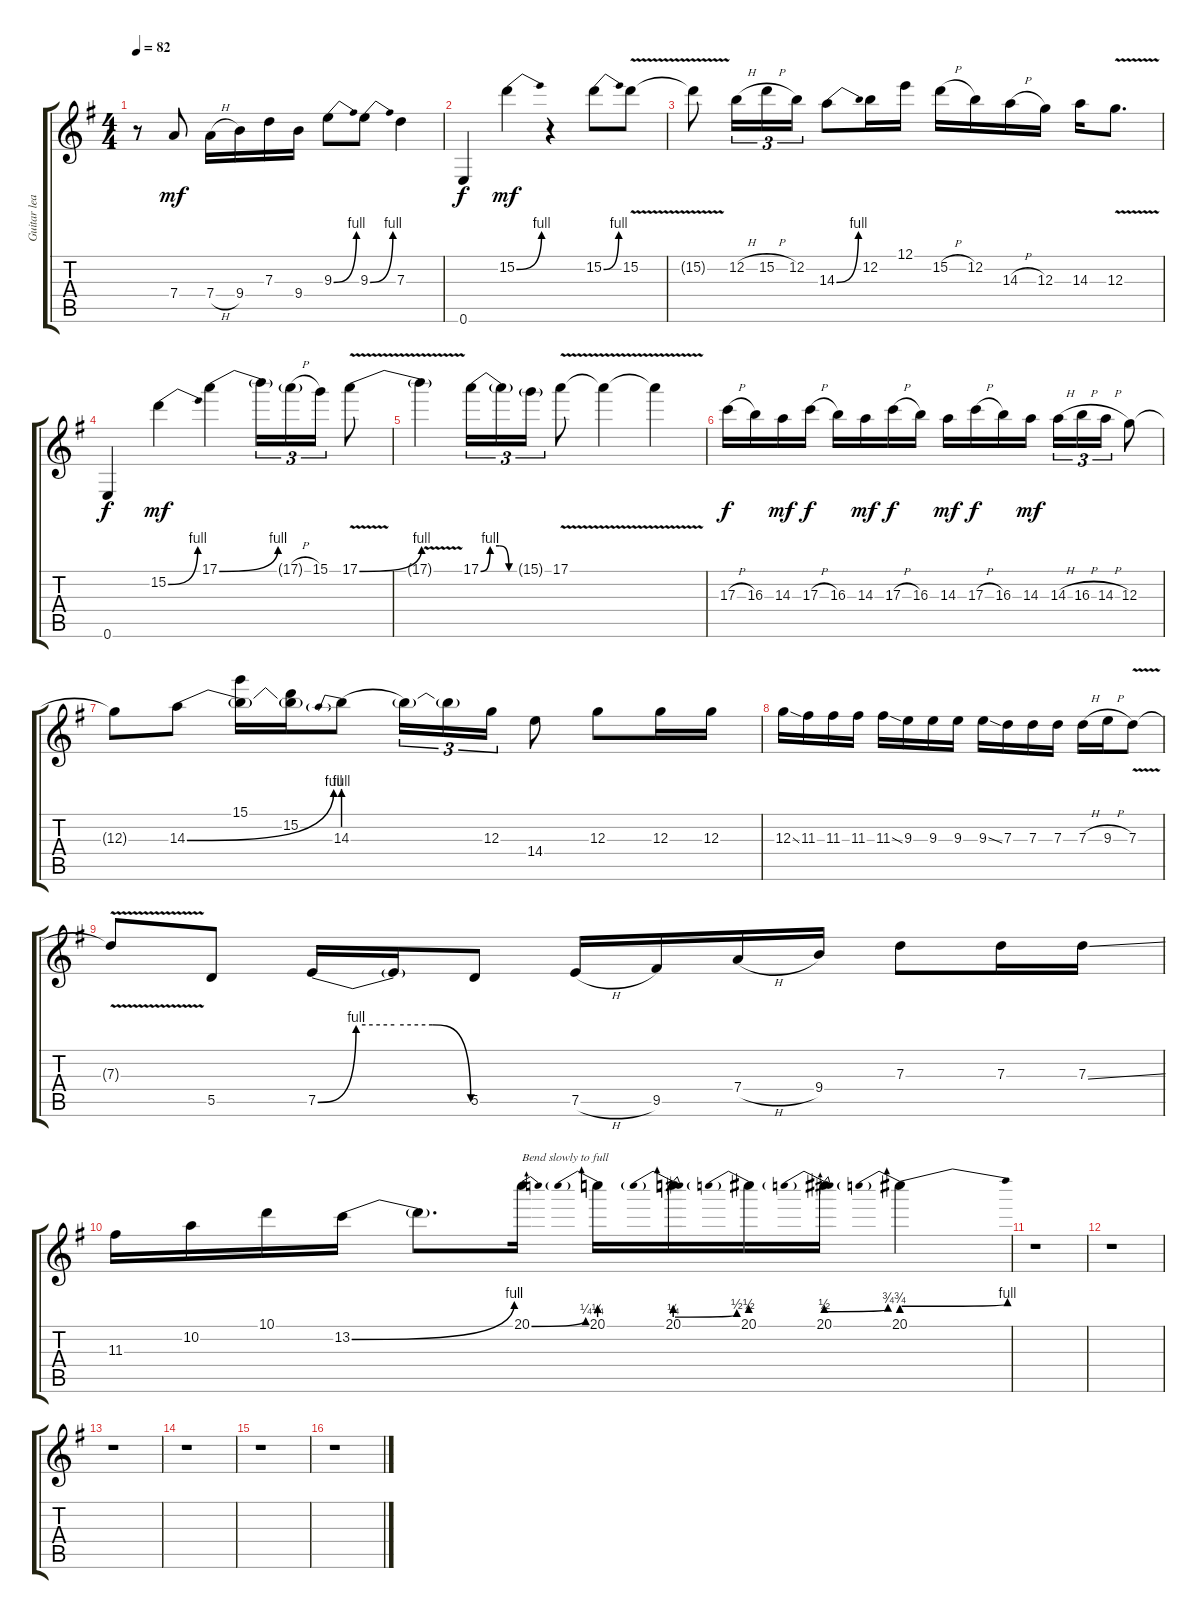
\track ("Guitar lead" "Guitar lea") {instrument overdrivenguitar}
\staff {score tabs}
\tuning (E4 B3 G3 D3 A2 E2) {hide}
\ts (4 4)
\tempo 82
\clef g2
\ks eminor
r.8{dy mf} 7.4.8 7.4{h}.16 9.4.16 7.3.16 9.4.16 9.3{be (bend 0 0 60 4)}.8 9.3{be (bend 0 0 60 4)}.8 7.3.4 |
0.6.4{dy f} 15.2{be (bend 0 0 60 4)}.4{dy mf} r.4 15.2{be (bend 0 0 60 4)}.8 15.2{v}.8 |
15.2{v t}.8 12.2{h}.16{tu (3 2)} 15.2{h}.16{tu (3 2)} 12.2.16{tu (3 2)} 14.3{be (bend 0 0 60 4)}.8 12.2.16 12.1.16 15.2{h}.16 12.2.16 14.3{h}.16 12.3.16 14.3.16 12.3{v}.8{d} |
0.6.4{dy f} 15.2{be (bend 0 0 60 4)}.4{dy mf} 17.1{be (bend 0 0 60 4)}.4 17.1{t}.16{tu (3 2)} 17.1{h g}.16{tu (3 2)} 15.1.16{tu (3 2)} 17.1{be (bend 0 0 60 4) v}.8 |
17.1{v t}.4 17.1{be (custom 0 0 15 4 30 4 45 0 60 0)}.16{tu (3 2)} 17.1{t}.16{tu (3 2)} 15.1{g}.16{tu (3 2)} 17.1{v}.8 17.1{v t}.4 17.1{v t}.4 |
17.3{h}.16{dy f} 16.3.16 14.3.16{dy mf} 17.3{h}.16{dy f} 16.3.16 14.3.16{dy mf} 17.3{h}.16{dy f} 16.3.16 14.3.16{dy mf} 17.3{h}.16{dy f} 16.3.16 14.3.16{dy mf} 14.3{h}.16{tu (3 2)} 16.3{h}.16{tu (3 2)} 14.3{h}.16{tu (3 2)} 12.3.8 |
12.3{t}.8 14.3{be (bend 0 0 60 4)}.8 (15.1 14.3{t}).16 (15.2 14.3{t}).16 14.3{be (prebend 0 4 60 4)}.8 14.3{t}.16{tu (3 2)} 14.3{t}.16{tu (3 2)} 12.3.16{tu (3 2)} 14.4.8 12.3.8 12.3.16 12.3.16 |
12.3{ss}.16 11.3.16 11.3.16 11.3.16 11.3{ss}.16 9.3.16 9.3.16 9.3.16 9.3{ss}.16 7.3.16 7.3.16 7.3.16 7.3{h}.16 9.3{h}.16 7.3{v}.8 |
7.3{v t}.8 5.5.8 7.5{be (custom 0 0 15 4 30 4 45 4 60 0)}.16 7.5{t}.16 5.5.8 7.5{h}.16 9.5.16 7.4{h}.16 9.4.16 7.3.8 7.3.16 7.3{ss}.16 |
11.3.16 10.2.16 10.1.16 13.2{be (bend 0 0 60 4)}.16 13.2{t}.8{d} 20.1{be (bend 0 0 60 1)}.16{txt "Bend slowly to full"} 20.1{be (prebend 0 1 60 1)}.16 20.1{be (prebendbend 0 1 60 2)}.16 20.1{be (prebend 0 2 60 2)}.16 20.1{be (prebendbend 0 2 60 3)}.16 20.1{be (prebendbend 0 3 60 4)}.4 |
r.1 |
r.1 |
r.1 |
r.1 |
r.1 |
r.1
